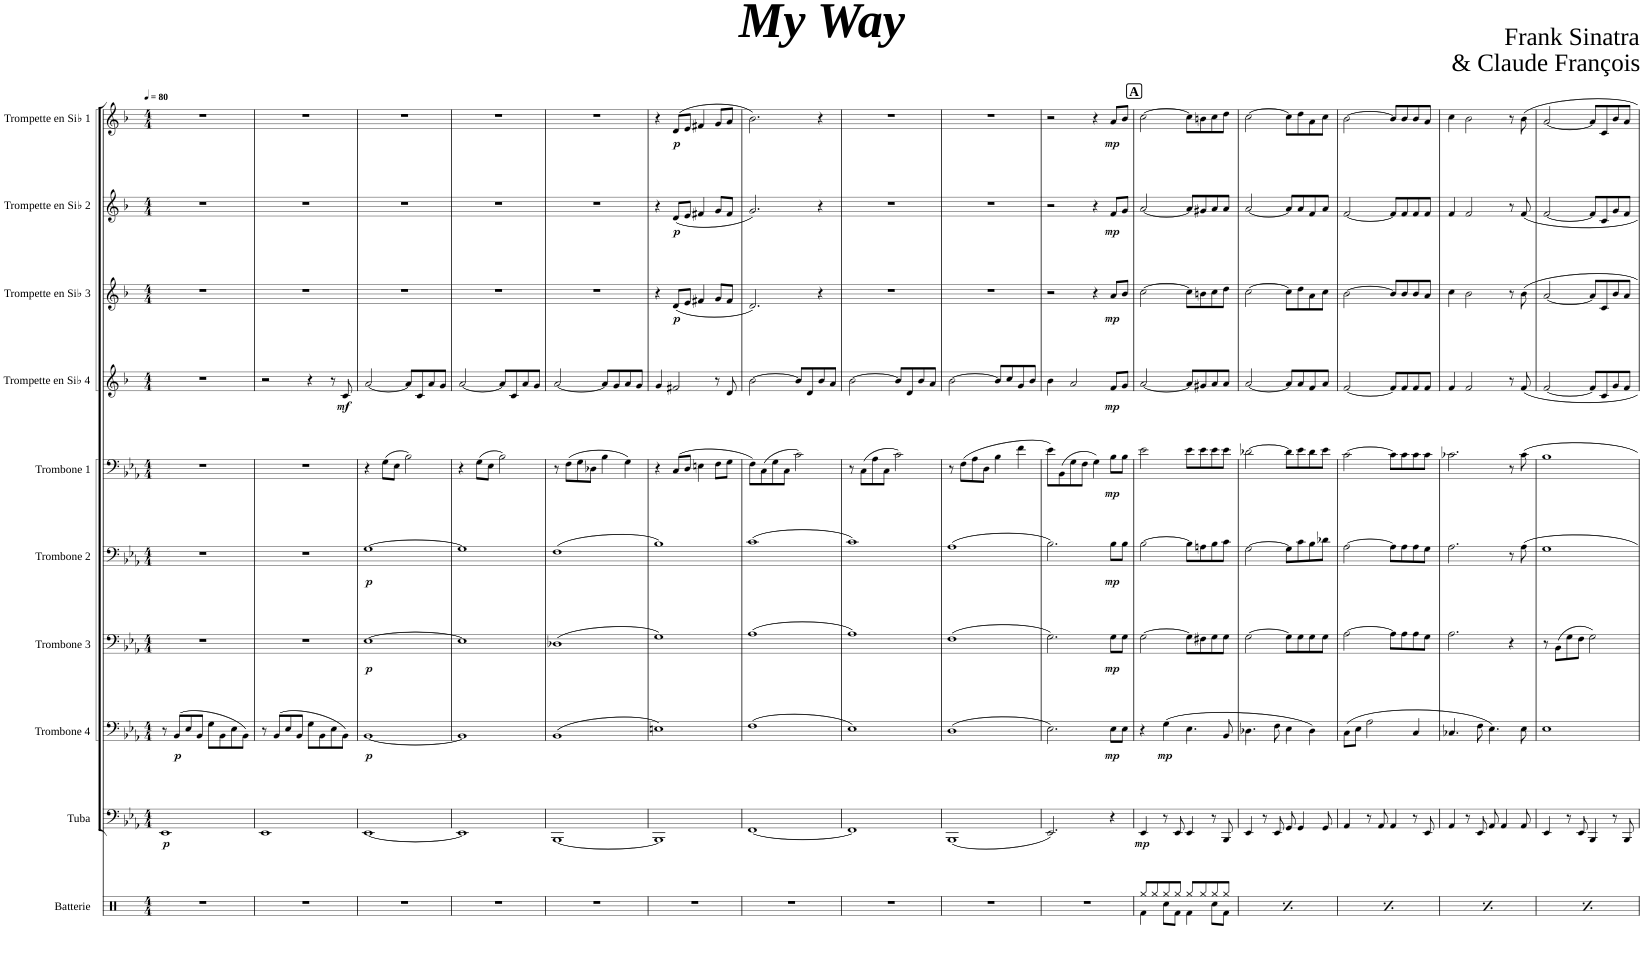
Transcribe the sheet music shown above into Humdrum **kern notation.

**kern	**kern	**dynam	**kern	**dynam	**kern	**dynam	**kern	**dynam	**kern	**dynam	**kern	**dynam	**kern	**dynam	**kern	**dynam	**kern	**dynam
*part10	*part9	*part9	*part8	*part8	*part7	*part7	*part6	*part6	*part5	*part5	*part4	*part4	*part3	*part3	*part2	*part2	*part1	*part1
*staff10	*staff9	*staff9	*staff8	*staff8	*staff7	*staff7	*staff6	*staff6	*staff5	*staff5	*staff4	*staff4	*staff3	*staff3	*staff2	*staff2	*staff1	*staff1
*I"Batterie	*I"Tuba	*	*I"Trombone 4	*	*I"Trombone 3	*	*I"Trombone 2	*	*I"Trombone 1	*	*I"Trompette en Sib 4	*	*I"Trompette en Sib 3	*	*I"Trompette en Sib 2	*	*I"Trompette en Sib 1	*
*I'Bat.	*I'Tba.	*	*I'Tbn. 4	*	*I'Tbn. 3	*	*I'Tbn. 2	*	*I'Tbn. 1	*	*I'Tromp. Sib 4	*	*I'Tromp. Sib 3	*	*I'Tromp. Sib 2	*	*I'Tromp. Sib 1	*
*clefX	*clefF4	*	*clefF4	*	*clefF4	*	*clefF4	*	*clefF4	*	*clefG2	*	*clefG2	*	*clefG2	*	*clefG2	*
*	*	*	*	*	*	*	*	*	*	*	*Trd1c2	*	*Trd1c2	*	*Trd1c2	*	*Trd1c2	*
*k[]	*k[b-e-a-]	*	*k[b-e-a-]	*	*k[b-e-a-]	*	*k[b-e-a-]	*	*k[b-e-a-]	*	*k[b-]	*	*k[b-]	*	*k[b-]	*	*k[b-]	*
*M4/4	*M4/4	*	*M4/4	*	*M4/4	*	*M4/4	*	*M4/4	*	*M4/4	*	*M4/4	*	*M4/4	*	*M4/4	*
*MM80	*MM80	*	*MM80	*	*MM80	*	*MM80	*	*MM80	*	*MM80	*	*MM80	*	*MM80	*	*MM80	*
=1	=1	=1	=1	=1	=1	=1	=1	=1	=1	=1	=1	=1	=1	=1	=1	=1	=1	=1
!	!	!LO:DY:b	!	!	!	!	!	!	!	!	!	!	!	!	!	!	!	!
1r	1EE-	p	8r	.	1r	.	1r	.	1r	.	1r	.	1r	.	1r	.	1r	.
!	!	!	!	!LO:DY:b	!	!	!	!	!	!	!	!	!	!	!	!	!	!
.	.	.	(8BB-/L	p	.	.	.	.	.	.	.	.	.	.	.	.	.	.
.	.	.	8E-/	.	.	.	.	.	.	.	.	.	.	.	.	.	.	.
.	.	.	8BB-/J	.	.	.	.	.	.	.	.	.	.	.	.	.	.	.
.	.	.	8G\L	.	.	.	.	.	.	.	.	.	.	.	.	.	.	.
.	.	.	8BB-\	.	.	.	.	.	.	.	.	.	.	.	.	.	.	.
.	.	.	8E-\	.	.	.	.	.	.	.	.	.	.	.	.	.	.	.
.	.	.	8BB-\J)	.	.	.	.	.	.	.	.	.	.	.	.	.	.	.
=2	=2	=2	=2	=2	=2	=2	=2	=2	=2	=2	=2	=2	=2	=2	=2	=2	=2	=2
1r	1EE-	.	8r	.	1r	.	1r	.	1r	.	2r	.	1r	.	1r	.	1r	.
.	.	.	(8BB-/L	.	.	.	.	.	.	.	.	.	.	.	.	.	.	.
.	.	.	8E-/	.	.	.	.	.	.	.	.	.	.	.	.	.	.	.
.	.	.	8BB-/J	.	.	.	.	.	.	.	.	.	.	.	.	.	.	.
.	.	.	8G\L	.	.	.	.	.	.	.	4r	.	.	.	.	.	.	.
.	.	.	8BB-\	.	.	.	.	.	.	.	.	.	.	.	.	.	.	.
.	.	.	8E-\	.	.	.	.	.	.	.	8r	.	.	.	.	.	.	.
!	!	!	!	!	!	!	!	!	!	!	!	!LO:DY:b	!	!	!	!	!	!
.	.	.	8BB-\J)	.	.	.	.	.	.	.	8c/	mf	.	.	.	.	.	.
=3	=3	=3	=3	=3	=3	=3	=3	=3	=3	=3	=3	=3	=3	=3	=3	=3	=3	=3
!	!	!	!	!LO:DY:b	!	!LO:DY:b	!	!LO:DY:b	!	!	!	!	!	!	!	!	!	!
1r	[1EE-	.	[1BB-	p	[1E-	p	[1G	p	4r	.	[2a/	.	1r	.	1r	.	1r	.
.	.	.	.	.	.	.	.	.	(8G\L	.	.	.	.	.	.	.	.	.
.	.	.	.	.	.	.	.	.	8E-\J	.	.	.	.	.	.	.	.	.
.	.	.	.	.	.	.	.	.	2B-\)	.	8a/L]	.	.	.	.	.	.	.
.	.	.	.	.	.	.	.	.	.	.	8c/	.	.	.	.	.	.	.
.	.	.	.	.	.	.	.	.	.	.	8a/	.	.	.	.	.	.	.
.	.	.	.	.	.	.	.	.	.	.	8g/J	.	.	.	.	.	.	.
=4	=4	=4	=4	=4	=4	=4	=4	=4	=4	=4	=4	=4	=4	=4	=4	=4	=4	=4
1r	1EE-]	.	1BB-]	.	1E-]	.	1G]	.	4r	.	[2a/	.	1r	.	1r	.	1r	.
.	.	.	.	.	.	.	.	.	(8G\L	.	.	.	.	.	.	.	.	.
.	.	.	.	.	.	.	.	.	8E-\J	.	.	.	.	.	.	.	.	.
.	.	.	.	.	.	.	.	.	2B-\)	.	8a/L]	.	.	.	.	.	.	.
.	.	.	.	.	.	.	.	.	.	.	8c/	.	.	.	.	.	.	.
.	.	.	.	.	.	.	.	.	.	.	8a/	.	.	.	.	.	.	.
.	.	.	.	.	.	.	.	.	.	.	8g/J	.	.	.	.	.	.	.
=5	=5	=5	=5	=5	=5	=5	=5	=5	=5	=5	=5	=5	=5	=5	=5	=5	=5	=5
1r	[1BBB-	.	(1BB-	.	(1D-X	.	(1F	.	8r	.	[2a/	.	1r	.	1r	.	1r	.
.	.	.	.	.	.	.	.	.	(8F\L	.	.	.	.	.	.	.	.	.
.	.	.	.	.	.	.	.	.	8G\	.	.	.	.	.	.	.	.	.
.	.	.	.	.	.	.	.	.	8D-X\J	.	.	.	.	.	.	.	.	.
.	.	.	.	.	.	.	.	.	4B-\	.	8a/L]	.	.	.	.	.	.	.
.	.	.	.	.	.	.	.	.	.	.	8g/	.	.	.	.	.	.	.
.	.	.	.	.	.	.	.	.	4G\)	.	8a/	.	.	.	.	.	.	.
.	.	.	.	.	.	.	.	.	.	.	8g/J	.	.	.	.	.	.	.
=6	=6	=6	=6	=6	=6	=6	=6	=6	=6	=6	=6	=6	=6	=6	=6	=6	=6	=6
1r	1BBB-]	.	1En)	.	1G)	.	1B-)	.	4r	.	4g/	.	4r	.	4r	.	4r	.
!	!	!	!	!	!	!	!	!	!	!	!	!	!	!LO:DY:b	!	!LO:DY:b	!	!LO:DY:b
.	.	.	.	.	.	.	.	.	(8C/L	.	2f#X/	.	(8d/L	p	(8d/L	p	(8d/L	p
.	.	.	.	.	.	.	.	.	8D/J	.	.	.	8e/J	.	8e/J	.	8e/J	.
.	.	.	.	.	.	.	.	.	4En\	.	.	.	4f#X/	.	4f#X/	.	4f#X/	.
.	.	.	.	.	.	.	.	.	8F\L	.	8r	.	8g/L	.	8g/L	.	8g/L	.
.	.	.	.	.	.	.	.	.	8G\J	.	8d/	.	8f#/J	.	8f#/J	.	8a/J	.
=7	=7	=7	=7	=7	=7	=7	=7	=7	=7	=7	=7	=7	=7	=7	=7	=7	=7	=7
1r	[1FF	.	(1F	.	(1A-	.	(1c	.	8F\L)	.	[2b-\	.	2.d/)	.	2.g/)	.	2.b-\)	.
.	.	.	.	.	.	.	.	.	(8C\	.	.	.	.	.	.	.	.	.
.	.	.	.	.	.	.	.	.	8G\	.	.	.	.	.	.	.	.	.
.	.	.	.	.	.	.	.	.	8C\J	.	.	.	.	.	.	.	.	.
.	.	.	.	.	.	.	.	.	2c\)	.	8b-/L]	.	.	.	.	.	.	.
.	.	.	.	.	.	.	.	.	.	.	8d/	.	.	.	.	.	.	.
.	.	.	.	.	.	.	.	.	.	.	8b-/	.	4r	.	4r	.	4r	.
.	.	.	.	.	.	.	.	.	.	.	8a/J	.	.	.	.	.	.	.
=8	=8	=8	=8	=8	=8	=8	=8	=8	=8	=8	=8	=8	=8	=8	=8	=8	=8	=8
1r	1FF]	.	1E-)	.	1A-)	.	1c)	.	8r	.	[2b-\	.	1r	.	1r	.	1r	.
.	.	.	.	.	.	.	.	.	(8C\L	.	.	.	.	.	.	.	.	.
.	.	.	.	.	.	.	.	.	8A-\	.	.	.	.	.	.	.	.	.
.	.	.	.	.	.	.	.	.	8C\J	.	.	.	.	.	.	.	.	.
.	.	.	.	.	.	.	.	.	2c\)	.	8b-/L]	.	.	.	.	.	.	.
.	.	.	.	.	.	.	.	.	.	.	8d/	.	.	.	.	.	.	.
.	.	.	.	.	.	.	.	.	.	.	8b-/	.	.	.	.	.	.	.
.	.	.	.	.	.	.	.	.	.	.	8a/J	.	.	.	.	.	.	.
=9	=9	=9	=9	=9	=9	=9	=9	=9	=9	=9	=9	=9	=9	=9	=9	=9	=9	=9
1r	(1BBB-	.	(1D	.	(1F	.	(1A-	.	8r	.	[2b-\	.	1r	.	1r	.	1r	.
.	.	.	.	.	.	.	.	.	(8F\L	.	.	.	.	.	.	.	.	.
.	.	.	.	.	.	.	.	.	8A-\	.	.	.	.	.	.	.	.	.
.	.	.	.	.	.	.	.	.	8D\J	.	.	.	.	.	.	.	.	.
.	.	.	.	.	.	.	.	.	4B-\	.	8b-/L]	.	.	.	.	.	.	.
.	.	.	.	.	.	.	.	.	.	.	8cc/	.	.	.	.	.	.	.
.	.	.	.	.	.	.	.	.	4f\	.	8g/	.	.	.	.	.	.	.
.	.	.	.	.	.	.	.	.	.	.	8b-/J	.	.	.	.	.	.	.
=10	=10	=10	=10	=10	=10	=10	=10	=10	=10	=10	=10	=10	=10	=10	=10	=10	=10	=10
1r	2.EE-/)	.	2.E-\)	.	2.G\)	.	2.B-\)	.	8e-\L)	.	4b-\	.	2r	.	2r	.	2r	.
.	.	.	.	.	.	.	.	.	(8BB-\	.	.	.	.	.	.	.	.	.
.	.	.	.	.	.	.	.	.	8G\	.	2a/	.	.	.	.	.	.	.
.	.	.	.	.	.	.	.	.	8F\J	.	.	.	.	.	.	.	.	.
.	.	.	.	.	.	.	.	.	4G\)	.	.	.	4r	.	4r	.	4r	.
!	!	!	!	!LO:DY:b	!	!LO:DY:b	!	!LO:DY:b	!	!LO:DY:b	!	!LO:DY:b	!	!LO:DY:b	!	!LO:DY:b	!	!LO:DY:b
.	4r	.	8E-\L	mp	8G\L	mp	8B-\L	mp	8B-\L	mp	8f/L	mp	8a/L	mp	8f/L	mp	8a/L	mp
.	.	.	8E-\J	.	8G\J	.	8B-\J	.	8B-\J	.	8g/J	.	8b-/J	.	8g/J	.	8b-/J	.
!!LO:REH:place=s1:a:B:cj:fs=14:t=A
=11	=11	=11	=11	=11	=11	=11	=11	=11	=11	=11	=11	=11	=11	=11	=11	=11	=11	=11
*^	*	*	*	*	*	*	*	*	*	*	*	*	*	*	*	*	*	*
!	!	!	!LO:DY:b	!	!	!	!	!	!	!	!	!	!	!	!	!	!	!	!
8Rgg/L	4Rf\	4EE-/	mp	4r	.	[2G\	.	[2B-\	.	2e-\	.	[2a/	.	[2cc\	.	[2a/	.	[2cc\	.
8Rgg/	.	.	.	.	.	.	.	.	.	.	.	.	.	.	.	.	.	.	.
!	!	!	!	!	!LO:DY:b	!	!	!	!	!	!	!	!	!	!	!	!	!	!
8Rgg/	8Rcc\L	8r	.	(4G\	mp	.	.	.	.	.	.	.	.	.	.	.	.	.	.
8Rgg/J	8Rf\J	8EE-/	.	.	.	.	.	.	.	.	.	.	.	.	.	.	.	.	.
8Rgg/L	4Rf\	4EE-/	.	4.E-\	.	8G\L]	.	8B-\L]	.	8e-\L	.	8a/L]	.	8cc\L]	.	8a/L]	.	8cc\L]	.
8Rgg/	.	.	.	.	.	8F#X\	.	8An\	.	8e-\	.	8g#X/	.	8bn\	.	8g#X/	.	8bn\	.
8Rgg/	8Rcc\L	8r	.	.	.	8G\	.	8B-\	.	8e-\	.	8a/	.	8cc\	.	8a/	.	8cc\	.
8Rgg/J	8Rf\J	8BBB-/	.	8BB-/	.	8G\J	.	8c\J	.	8e-\J	.	8a/J	.	8dd\J	.	8a/J	.	8dd\J	.
=12	=12	=12	=12	=12	=12	=12	=12	=12	=12	=12	=12	=12	=12	=12	=12	=12	=12	=12	=12
8Rgg/L	4Rf\	4EE-/	.	4.D-X\	.	[2G\	.	[2G\	.	[2d-X\	.	[2a/	.	[2cc\	.	[2a/	.	[2cc\	.
8Rgg/	.	.	.	.	.	.	.	.	.	.	.	.	.	.	.	.	.	.	.
8Rgg/	8Rcc\L	8r	.	.	.	.	.	.	.	.	.	.	.	.	.	.	.	.	.
8Rgg/J	8Rf\J	8EE-/	.	8F\	.	.	.	.	.	.	.	.	.	.	.	.	.	.	.
8Rgg/L	4Rf\	8GG/	.	4E-\	.	8G\L]	.	8G\L]	.	8d-\L]	.	8a/L]	.	8cc\L]	.	8a/L]	.	8cc\L]	.
8Rgg/	.	4GG/	.	.	.	8G\	.	8c\	.	8e-\	.	8a/	.	8dd\	.	8a/	.	8dd\	.
8Rgg/	8Rcc\L	.	.	4D-\)	.	8G\	.	8B-\	.	8d-\	.	8f/	.	8a\	.	8f/	.	8a\	.
8Rgg/J	8Rf\J	8GG/	.	.	.	8G\J	.	8d-X\J	.	8e-\J	.	8a/J	.	8cc\J	.	8a/J	.	8cc\J	.
=13	=13	=13	=13	=13	=13	=13	=13	=13	=13	=13	=13	=13	=13	=13	=13	=13	=13	=13	=13
8Rgg/L	4Rf\	4AA-/	.	(8C\L	.	[2A-\	.	[2A-\	.	[2c\	.	[2f/	.	[2b-\	.	[2f/	.	[2b-\	.
8Rgg/	.	.	.	8E-\J	.	.	.	.	.	.	.	.	.	.	.	.	.	.	.
8Rgg/	8Rcc\L	8r	.	2A-\	.	.	.	.	.	.	.	.	.	.	.	.	.	.	.
8Rgg/J	8Rf\J	8AA-/	.	.	.	.	.	.	.	.	.	.	.	.	.	.	.	.	.
8Rgg/L	4Rf\	4AA-/	.	.	.	8A-\L]	.	8A-\L]	.	8c\L]	.	8f/L]	.	8b-/L]	.	8f/L]	.	8b-/L]	.
8Rgg/	.	.	.	.	.	8A-\	.	8A-\	.	8c\	.	8f/	.	8b-/	.	8f/	.	8b-/	.
8Rgg/	8Rcc\L	8r	.	4C/	.	8A-\	.	8A-\	.	8c\	.	8f/	.	8b-/	.	8f/	.	8b-/	.
8Rgg/J	8Rf\J	8EE-/	.	.	.	8G\J	.	8G\J	.	8c\J	.	8f/J	.	8a/J	.	8f/J	.	8a/J	.
=14	=14	=14	=14	=14	=14	=14	=14	=14	=14	=14	=14	=14	=14	=14	=14	=14	=14	=14	=14
8Rgg/L	4Rf\	4AA-/	.	4.C-X/	.	2.A-\	.	2.A-\	.	2.c-X\	.	4f/	.	4cc\	.	4f/	.	4cc\	.
8Rgg/	.	.	.	.	.	.	.	.	.	.	.	.	.	.	.	.	.	.	.
8Rgg/	8Rcc\L	8r	.	.	.	.	.	.	.	.	.	2f/	.	2b-\	.	2f/	.	2b-\	.
8Rgg/J	8Rf\J	8EE-/	.	8F\	.	.	.	.	.	.	.	.	.	.	.	.	.	.	.
8Rgg/L	4Rf\	8AA-/	.	4.E-\)	.	.	.	.	.	.	.	.	.	.	.	.	.	.	.
8Rgg/	.	4AA-/	.	.	.	.	.	.	.	.	.	.	.	.	.	.	.	.	.
8Rgg/	8Rcc\L	.	.	.	.	4r	.	8r	.	8r	.	8r	.	8r	.	8r	.	8r	.
8Rgg/J	8Rf\J	8AA-/	.	8E-\	.	.	.	8A-\	.	8c-\	.	8f/	.	8b-\	.	8f/	.	8b-\	.
=15	=15	=15	=15	=15	=15	=15	=15	=15	=15	=15	=15	=15	=15	=15	=15	=15	=15	=15	=15
8Rgg/L	4Rf\	4EE-/	.	1E-	.	8r	.	1G	.	1B-	.	[2f/	.	[2a/	.	[2f/	.	[2a/	.
8Rgg/	.	.	.	.	.	(8BB-\L	.	.	.	.	.	.	.	.	.	.	.	.	.
8Rgg/	8Rcc\L	8r	.	.	.	8G\	.	.	.	.	.	.	.	.	.	.	.	.	.
8Rgg/J	8Rf\J	8EE-/	.	.	.	8F\J	.	.	.	.	.	.	.	.	.	.	.	.	.
8Rgg/L	4Rf\	4BBB-/	.	.	.	2G\)	.	.	.	.	.	8f/L]	.	8a/L]	.	8f/L]	.	8a/L]	.
8Rgg/	.	.	.	.	.	.	.	.	.	.	.	8c/	.	8c/	.	8c/	.	8c/	.
8Rgg/	8Rcc\L	8r	.	.	.	.	.	.	.	.	.	8g/	.	8b-/	.	8g/	.	8b-/	.
8Rgg/J	8Rf\J	8BBB-/	.	.	.	.	.	.	.	.	.	8f/J	.	8a/J	.	8f/J	.	8a/J	.
*v	*v	*	*	*	*	*	*	*	*	*	*	*	*	*	*	*	*	*	*
=	=	=	=	=	=	=	=	=	=	=	=	=	=	=	=	=	=	=
*-	*-	*-	*-	*-	*-	*-	*-	*-	*-	*-	*-	*-	*-	*-	*-	*-	*-	*-
